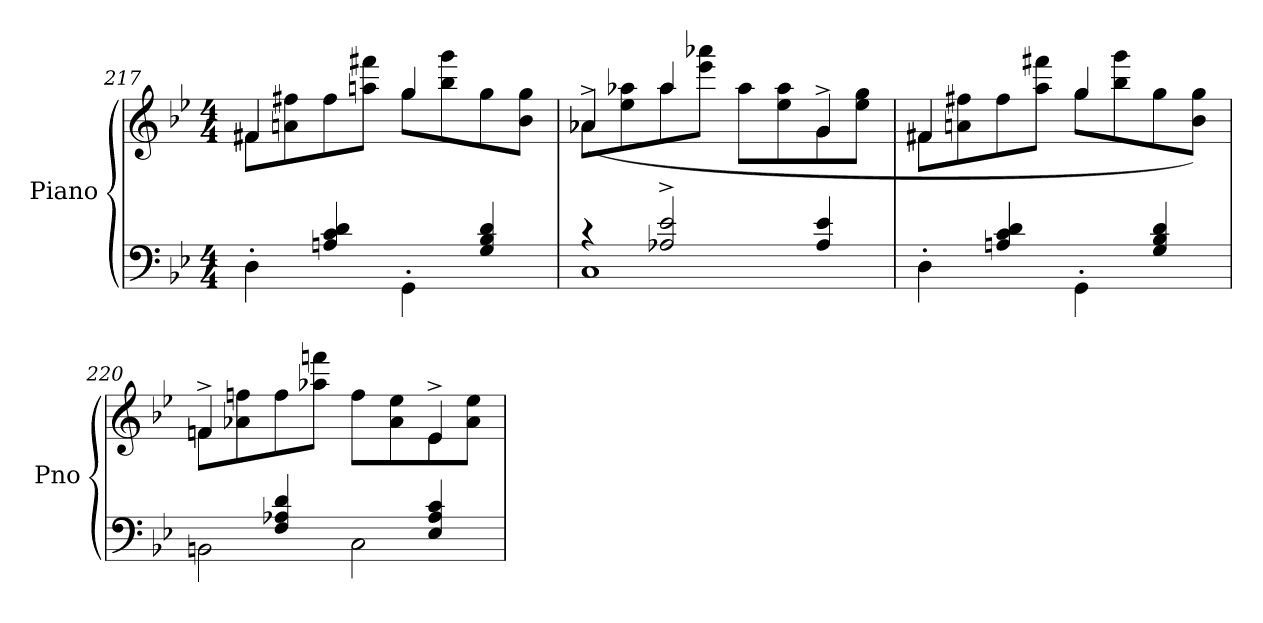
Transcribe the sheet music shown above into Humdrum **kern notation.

**kern	**kern
*part1	*part1
*staff2	*staff1
*I"Piano	*
*I'Pno	*
!!LO:LB:g=z
*clefF4	*clefG2
*k[b-e-]	*k[b-e-]
*B-:	*B-:
*M4/4	*M4/4
=217	=217
*	*^
4D'>\	8f#X\L	4f#X/
.	8an\ 8ff#X\	.
4An/ 4c/ 4d/	8ff#\	4ryy
.	8aan\ 8fff#X\J	.
4GG'<\	8gg\L	4gg/
.	8bb-\ 8ggg\	.
4G/ 4B-/ 4d/	8gg\	4ryy
.	8b-\ 8gg\J	.
!!LO:PB:g=z	!!
=218	=218	=218
*^	*	*
4rc	1C	8a-X^<\L	(>4a-X/
.	.	8ee-\ 8aa-X\	.
2A-X/^> 2e-/^>	.	8aa-\	4aa-/
.	.	8eee-\ 8aaa-X\J	.
.	.	8aa-\L	4ryy
.	.	8ee-\ 8aa-\	.
4A-/ 4e-/	.	8g^<\	4g/
.	.	8ee-\ 8gg\J	.
*v	*v	*	*
=219	=219	=219
4D'>\	8f#X\L	4f#X/
.	8an\ 8ff#X\	.
4An/ 4c/ 4d/	8ff#\	4ryy
.	8aa\ 8fff#X\J	.
4GG'<\	8gg\L	4gg/
.	8bb-\ 8ggg\	.
4G/ 4B-/ 4d/	8gg\	4ryy
.	8b-\ 8gg\J)	.
=220	=220	=220
*^	*	*
2BBn\	4ryy	8fn^<\L	4fn/
.	.	8a-X\ 8ffn\	.
.	4F/ 4A-X/ 4d/	8ff\	2ryy
.	.	8aa-X\ 8fffn\J	.
2C\	4ryy	8ff\L	.
.	.	8a-\ 8ee-\	.
.	4E-/ 4A-/ 4c/	8e-^<\	4e-/
.	.	8a-\ 8ee-\J	.
*v	*v	*	*
*	*v	*v
=	=
*-	*-
